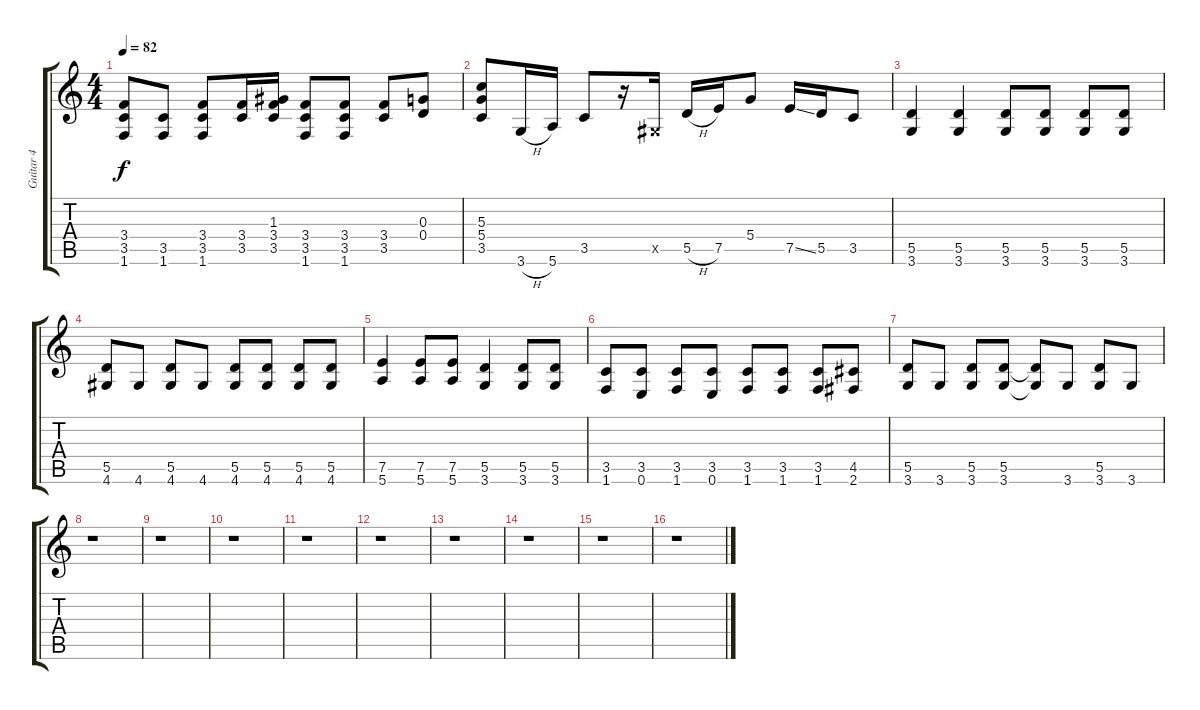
\track ("Guitar 4" "Guitar 4") {instrument overdrivenguitar}
\staff {score tabs}
\tuning (E4 B3 G3 D3 A2 E2) {hide}
\ts (4 4)
\tempo 82
\clef g2
\ks c
(3.4 3.5 1.6).8{dy f} (3.5 1.6).8 (3.4 3.5 1.6).8 (3.4 3.5).16 (1.3 3.4 3.5).16 (3.4 3.5 1.6).8 (3.4 3.5 1.6).8 (3.4 3.5).8 (0.3 0.4).8 |
(5.3 5.4 3.5).8 3.6{h}.16 5.6.16 3.5.8 r.16 -1.5{x}.16 5.5{h}.16 7.5.16 5.4.8 7.5{ss}.16 5.5.16 3.5.8 |
(5.5 3.6).4 (5.5 3.6).4 (5.5 3.6).8 (5.5 3.6).8 (5.5 3.6).8 (5.5 3.6).8 |
(5.5 4.6).8 4.6.8 (5.5 4.6).8 4.6.8 (5.5 4.6).8 (5.5 4.6).8 (5.5 4.6).8 (5.5 4.6).8 |
(7.5 5.6).4 (7.5 5.6).8 (7.5 5.6).8 (5.5 3.6).4 (5.5 3.6).8 (5.5 3.6).8 |
(3.5 1.6).8 (3.5 0.6).8 (3.5 1.6).8 (3.5 0.6).8 (3.5 1.6).8 (3.5 1.6).8 (3.5 1.6).8 (4.5 2.6).8 |
(5.5 3.6).8 3.6.8 (5.5 3.6).8 (5.5 3.6).8 (5.5{t} 3.6{t}).8 3.6.8 (5.5 3.6).8 3.6.8 |
r.1 |
r.1 |
r.1 |
r.1 |
r.1 |
r.1 |
r.1 |
r.1 |
r.1
